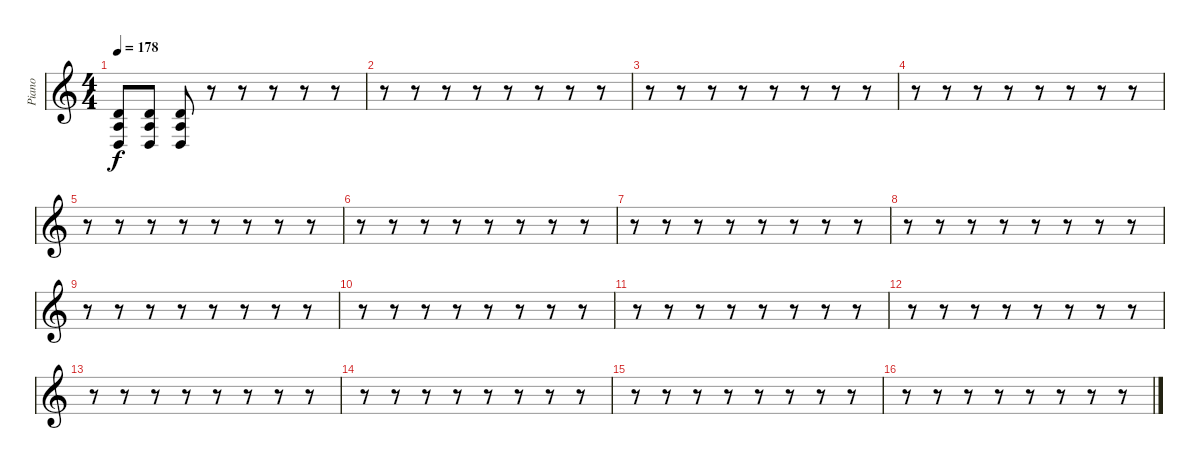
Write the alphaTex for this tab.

\track ("Piano" "Piano") {instrument acousticgrandpiano}
\staff {score}
\tuning (E4 B3 G3 D3 A2 E2 B1) {hide}
\ts (4 4)
\tempo 178
\clef g2
\ks c
(3.2 2.3 0.4).8{dy f} (3.2 2.3 0.4).8 (3.2 2.3 0.4).8 r.8 r.8 r.8 r.8 r.8 |
\section ("" "")
r.8 r.8 r.8 r.8 r.8 r.8 r.8 r.8 |
r.8 r.8 r.8 r.8 r.8 r.8 r.8 r.8 |
r.8 r.8 r.8 r.8 r.8 r.8 r.8 r.8 |
r.8 r.8 r.8 r.8 r.8 r.8 r.8 r.8 |
r.8 r.8 r.8 r.8 r.8 r.8 r.8 r.8 |
r.8 r.8 r.8 r.8 r.8 r.8 r.8 r.8 |
r.8 r.8 r.8 r.8 r.8 r.8 r.8 r.8 |
r.8 r.8 r.8 r.8 r.8 r.8 r.8 r.8 |
r.8 r.8 r.8 r.8 r.8 r.8 r.8 r.8 |
r.8 r.8 r.8 r.8 r.8 r.8 r.8 r.8 |
r.8 r.8 r.8 r.8 r.8 r.8 r.8 r.8 |
r.8 r.8 r.8 r.8 r.8 r.8 r.8 r.8 |
r.8 r.8 r.8 r.8 r.8 r.8 r.8 r.8 |
r.8 r.8 r.8 r.8 r.8 r.8 r.8 r.8 |
r.8 r.8 r.8 r.8 r.8 r.8 r.8 r.8
